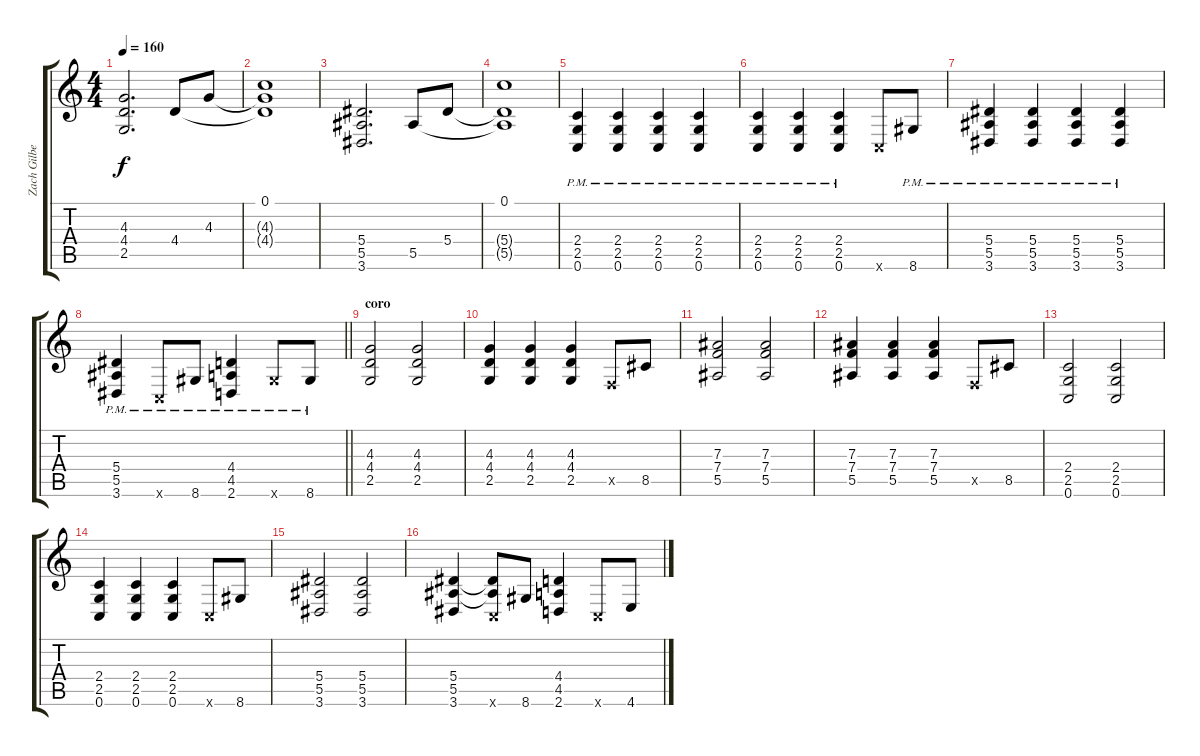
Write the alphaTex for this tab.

\track ("Zach Gilbert" "Zach Gilbe") {instrument overdrivenguitar}
\staff {score tabs}
\tuning (C4 G3 Eb3 Bb2 F2 C2) {hide}
\ts (4 4)
\tempo 160
\clef g2
\ks c
(4.3 4.4 2.5).2{d dy f volume 7 balance 8 instrument electricguitarclean} 4.4.8 4.3.8 |
(0.1 4.3{t} 4.4{t}).1 |
(5.4 5.5 3.6).2{d} 5.5.8 5.4.8 |
(0.1 5.4{t} 5.5{t}).1 |
(2.4{pm} 2.5{pm} 0.6{pm}).4{volume 16} (2.4{pm} 2.5{pm} 0.6{pm}).4 (2.4{pm} 2.5{pm} 0.6{pm}).4 (2.4{pm} 2.5{pm} 0.6{pm}).4 |
(2.4{pm} 2.5{pm} 0.6{pm}).4 (2.4{pm} 2.5{pm} 0.6{pm}).4 (2.4{pm} 2.5{pm} 0.6{pm}).4 0.6{x}.8 8.6{pm}.8 |
(5.4{pm} 5.5{pm} 3.6{pm}).4 (5.4{pm} 5.5{pm} 3.6{pm}).4 (5.4{pm} 5.5{pm} 3.6{pm}).4 (5.4{pm} 5.5{pm} 3.6{pm}).4 |
\barLineRight lightlight
(5.4{pm} 5.5{pm} 3.6{pm}).4 0.6{pm x}.8 8.6{pm}.8 (4.4{pm} 4.5{pm} 2.6{pm}).4 8.6{pm x}.8 8.6{pm}.8 |
\section ("" "coro")
(4.3 4.4 2.5).2{instrument overdrivenguitar} (4.3 4.4 2.5).2 |
(4.3 4.4 2.5).4 (4.3 4.4 2.5).4 (4.3 4.4 2.5).4 0.5{x}.8 8.5.8 |
(7.3 7.4 5.5).2 (7.3 7.4 5.5).2 |
(7.3 7.4 5.5).4 (7.3 7.4 5.5).4 (7.3 7.4 5.5).4 0.5{x}.8 8.5.8 |
(2.4 2.5 0.6).2 (2.4 2.5 0.6).2 |
(2.4 2.5 0.6).4 (2.4 2.5 0.6).4 (2.4 2.5 0.6).4 0.6{x}.8 8.6.8 |
(5.4 5.5 3.6).2 (5.4 5.5 3.6).2 |
(5.4 5.5 3.6).4 (5.4{t} 5.5{t} 0.6{x}).8 8.6.8 (4.4 4.5 2.6).4 0.6{x}.8 4.6.8
